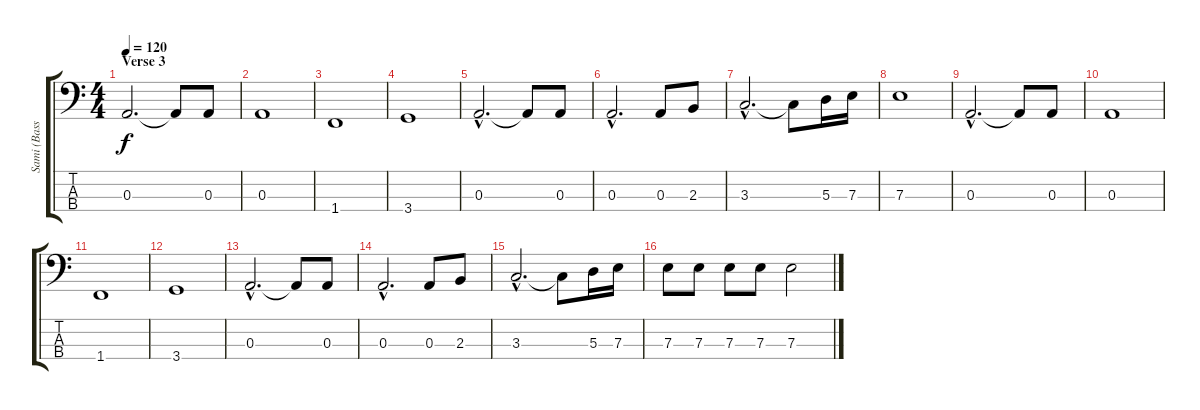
\track ("Sami (Bass)" "Sami (Bass") {instrument electricbassfinger}
\staff {score tabs}
\tuning (G2 D2 A1 E1) {hide}
\ts (4 4)
\section ("" "Verse 3")
\tempo 120
\clef f4
\ks c
0.3.2{d dy f} 0.3{t}.8 0.3.8 |
0.3.1 |
1.4.1 |
3.4.1 |
0.3{hac}.2{d} 0.3{t}.8 0.3.8 |
0.3{hac}.2{d} 0.3.8 2.3.8 |
3.3{hac}.2{d} 3.3{t}.8 5.3.16 7.3.16 |
7.3.1 |
0.3{hac}.2{d} 0.3{t}.8 0.3.8 |
0.3.1 |
1.4.1 |
3.4.1 |
0.3{hac}.2{d} 0.3{t}.8 0.3.8 |
0.3{hac}.2{d} 0.3.8 2.3.8 |
3.3{hac}.2{d} 3.3{t}.8 5.3.16 7.3.16 |
7.3.8 7.3.8 7.3.8 7.3.8 7.3.2
